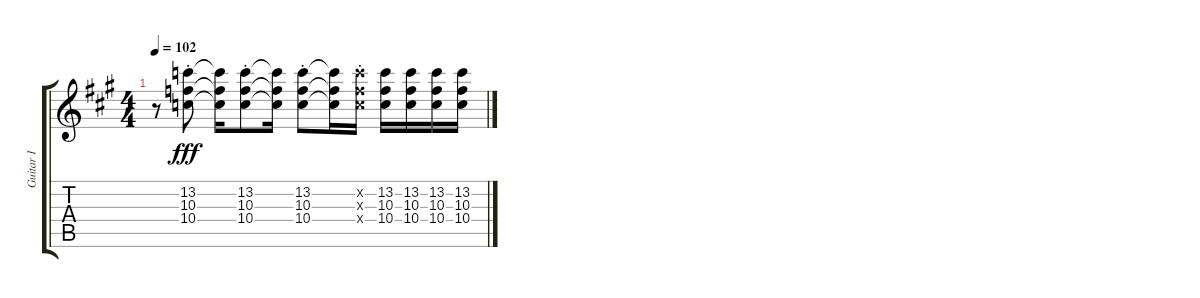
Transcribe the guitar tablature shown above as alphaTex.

\track ("Guitar I" "Guitar I") {instrument electricguitarclean}
\staff {score tabs}
\tuning (E4 B3 G3 D3 A2 E2) {hide}
\ts (4 4)
\tempo 102
\clef g2
\ks a
r.8{dy fff} (13.2{st} 10.3{st} 10.4{st}).8 (13.2{t} 10.3{t} 10.4{t}).16 (13.2{st} 10.3{st} 10.4{st}).8 (13.2{t} 10.3{t} 10.4{t}).16 (13.2{st} 10.3{st} 10.4{st}).8 (13.2{t} 10.3{t} 10.4{t}).16 (13.2{st x} 10.3{st x} 10.4{st x}).16 (13.2 10.3 10.4).16 (13.2 10.3 10.4).16 (13.2 10.3 10.4).16 (13.2 10.3 10.4).16
